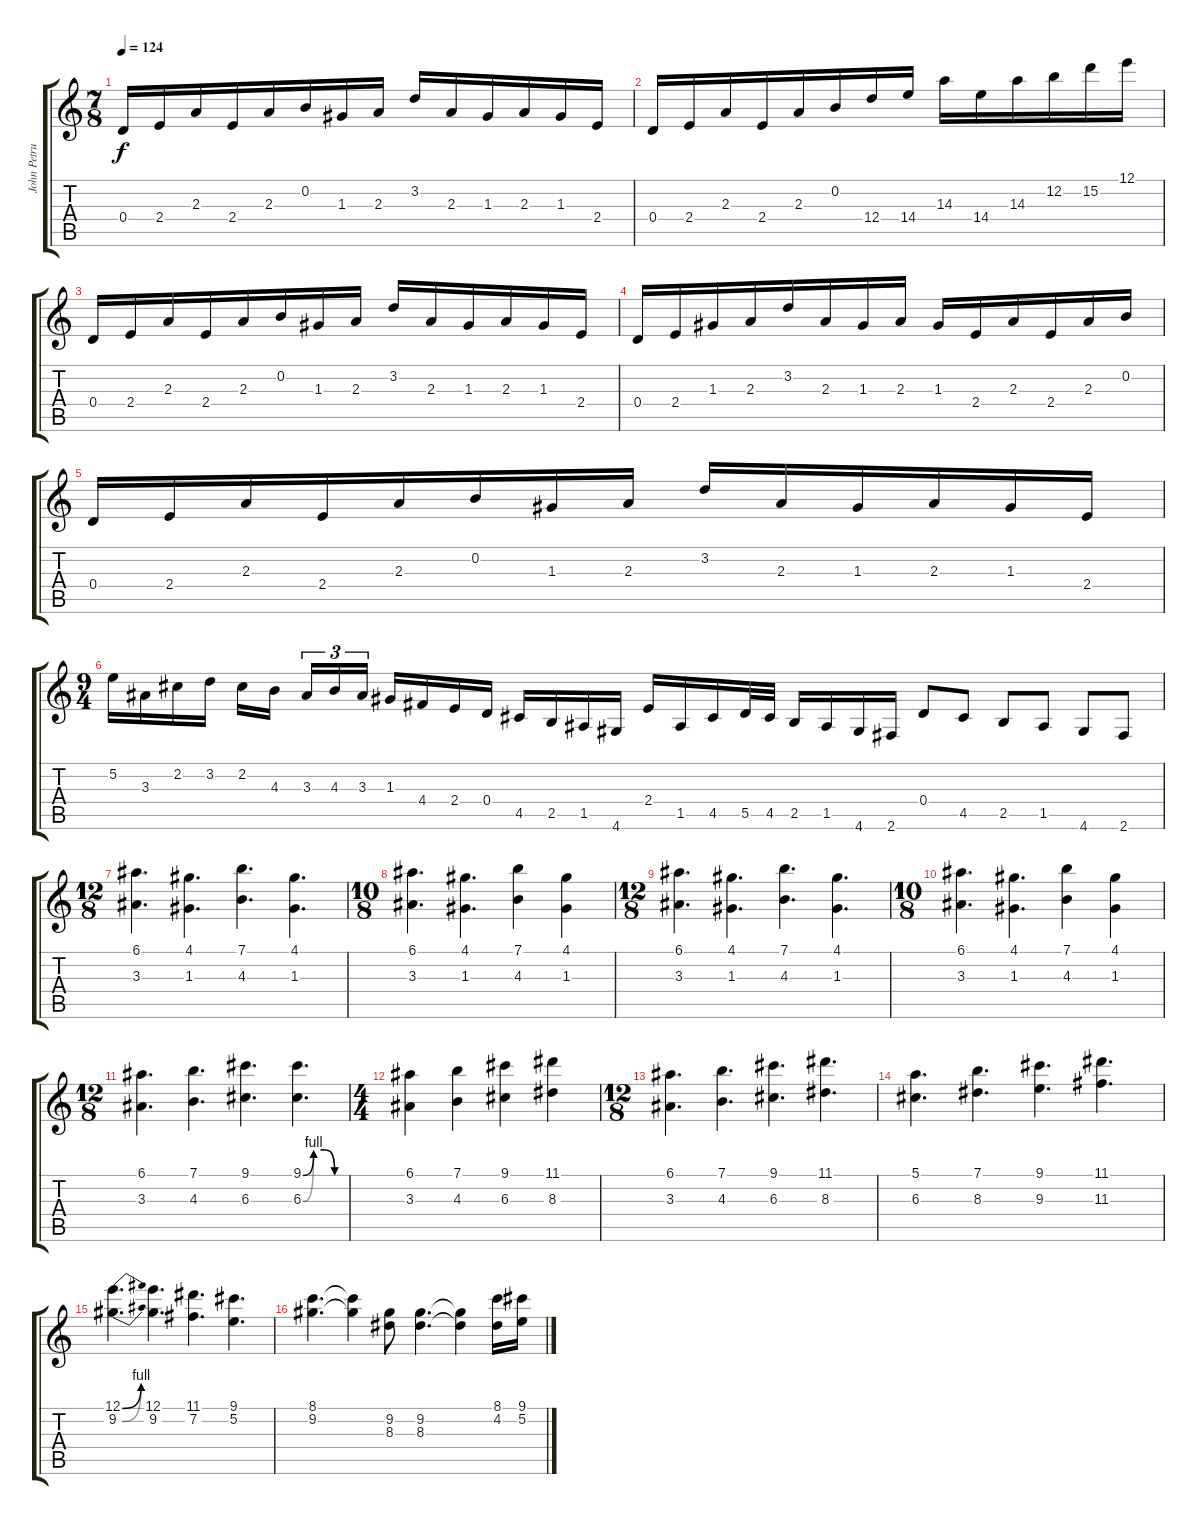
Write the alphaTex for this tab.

\track ("John Petrucci Giutar 3" "John Petru") {instrument distortionguitar}
\staff {score tabs}
\tuning (E4 B3 G3 D3 A2 E2) {hide}
\ts (7 8)
\tempo 124
\clef g2
\ks c
0.4.16{dy f} 2.4.16 2.3.16 2.4.16 2.3.16 0.2.16 1.3.16 2.3.16 3.2.16 2.3.16 1.3.16 2.3.16 1.3.16 2.4.16 |
0.4.16 2.4.16 2.3.16 2.4.16 2.3.16 0.2.16 12.4.16 14.4.16 14.3.16 14.4.16 14.3.16 12.2.16 15.2.16 12.1.16 |
0.4.16 2.4.16 2.3.16 2.4.16 2.3.16 0.2.16 1.3.16 2.3.16 3.2.16 2.3.16 1.3.16 2.3.16 1.3.16 2.4.16 |
0.4.16 2.4.16 1.3.16 2.3.16 3.2.16 2.3.16 1.3.16 2.3.16 1.3.16 2.4.16 2.3.16 2.4.16 2.3.16 0.2.16 |
0.4.16 2.4.16 2.3.16 2.4.16 2.3.16 0.2.16 1.3.16 2.3.16 3.2.16 2.3.16 1.3.16 2.3.16 1.3.16 2.4.16 |
\ts (9 4)
5.2.16 3.3.16 2.2.16 3.2.16 2.2.16 4.3.16{beam splitsecondary} 3.3.16{tu (3 2)} 4.3.16{tu (3 2)} 3.3.16{tu (3 2) beam splitsecondary} 1.3.16 4.4.16 2.4.16 0.4.16 4.5.16 2.5.16 1.5.16 4.6.16 2.4.16 1.5.16 4.5.16 5.5.32 4.5.32 2.5.16 1.5.16 4.6.16 2.6.16 0.4.8 4.5.8 2.5.8 1.5.8 4.6.8 2.6.8 |
\ts (12 8)
(6.1 3.3).4{d} (4.1 1.3).4{d} (7.1 4.3).4{d} (4.1 1.3).4{d} |
\ts (10 8)
(6.1 3.3).4{d} (4.1 1.3).4{d} (7.1 4.3).4 (4.1 1.3).4 |
\ts (12 8)
(6.1 3.3).4{d} (4.1 1.3).4{d} (7.1 4.3).4{d} (4.1 1.3).4{d} |
\ts (10 8)
(6.1 3.3).4{d} (4.1 1.3).4{d} (7.1 4.3).4 (4.1 1.3).4 |
\ts (12 8)
(6.1 3.3).4{d} (7.1 4.3).4{d} (9.1 6.3).4{d} (9.1{be (custom 0 0 15 4 30 4 45 0 60 0)} 6.3{be (custom 0 0 15 4 30 4 45 0 60 0)}).4{d} |
\ts (4 4)
(6.1 3.3).4 (7.1 4.3).4 (9.1 6.3).4 (11.1 8.3).4 |
\ts (12 8)
(6.1 3.3).4{d} (7.1 4.3).4{d} (9.1 6.3).4{d} (11.1 8.3).4{d} |
(5.1 6.3).4{d} (7.1 8.3).4{d} (9.1 9.3).4{d} (11.1 11.3).4{d} |
(12.1{be (bend 0 0 60 4)} 9.2{be (bend 0 0 60 4)}).4{d} (12.1 9.2).4{d} (11.1 7.2).4{d} (9.1 5.2).4{d} |
(8.1 9.2).4{d} (8.1{t} 9.2{t}).4 (9.2 8.3).8 (9.2 8.3).4{d} (9.2{t} 8.3{t}).4 (8.1 4.2).16 (9.1 5.2).16
